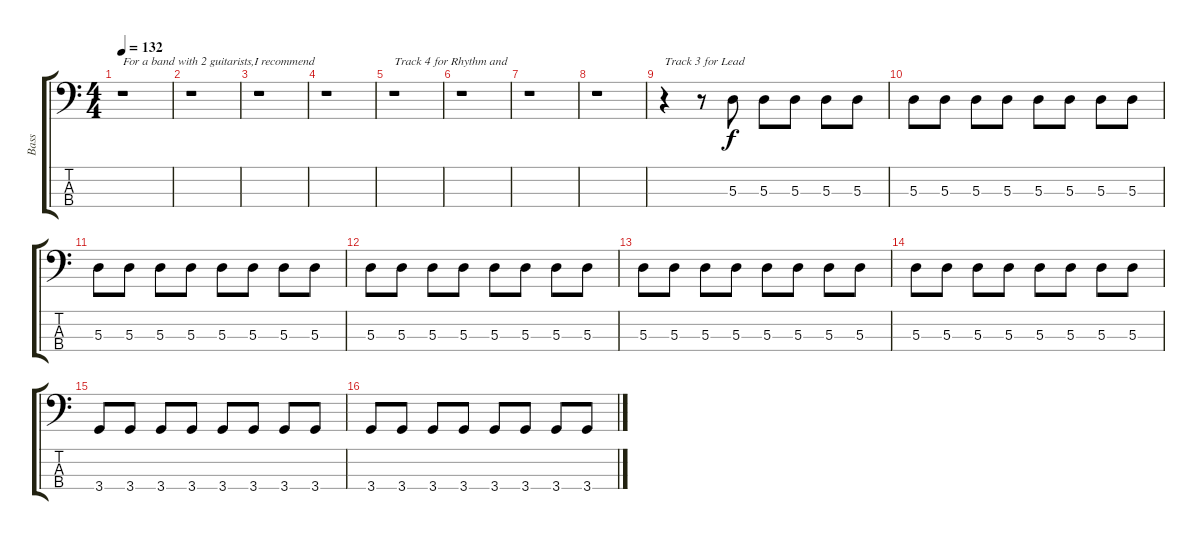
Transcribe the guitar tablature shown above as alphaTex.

\track ("Bass" "Bass") {instrument electricbassfinger}
\staff {score tabs}
\tuning (G2 D2 A1 E1) {hide}
\ts (4 4)
\tempo 132
\clef f4
\ks c
r.1{txt "For a band with 2 guitarists,I recommend" dy f instrument electricbassfinger} |
r.1 |
r.1 |
r.1 |
r.1{txt "Track 4 for Rhythm and"} |
r.1 |
r.1 |
r.1 |
r.4{txt "Track 3 for Lead"} r.8 5.3.8 5.3.8 5.3.8 5.3.8 5.3.8 |
5.3.8 5.3.8 5.3.8 5.3.8 5.3.8 5.3.8 5.3.8 5.3.8 |
5.3.8 5.3.8 5.3.8 5.3.8 5.3.8 5.3.8 5.3.8 5.3.8 |
5.3.8 5.3.8 5.3.8 5.3.8 5.3.8 5.3.8 5.3.8 5.3.8 |
5.3.8 5.3.8 5.3.8 5.3.8 5.3.8 5.3.8 5.3.8 5.3.8 |
5.3.8 5.3.8 5.3.8 5.3.8 5.3.8 5.3.8 5.3.8 5.3.8 |
3.4.8 3.4.8 3.4.8 3.4.8 3.4.8 3.4.8 3.4.8 3.4.8 |
3.4.8 3.4.8 3.4.8 3.4.8 3.4.8 3.4.8 3.4.8 3.4.8
